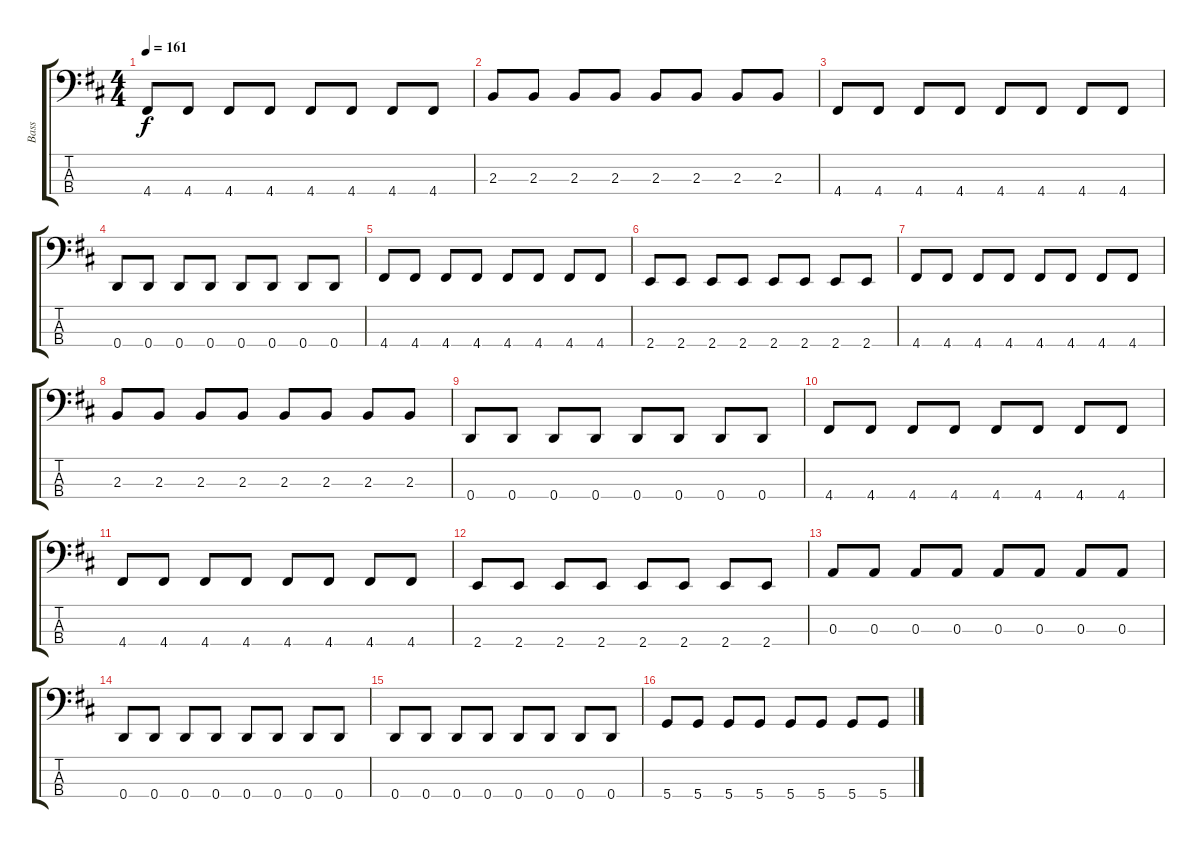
\track ("Bass" "Bass") {instrument acousticguitarsteel}
\staff {score tabs}
\tuning (G2 D2 A1 D1) {hide}
\ts (4 4)
\tempo 161
\clef f4
\ks d
4.4.8{dy f} 4.4.8 4.4.8 4.4.8 4.4.8 4.4.8 4.4.8 4.4.8 |
2.3.8 2.3.8 2.3.8 2.3.8 2.3.8 2.3.8 2.3.8 2.3.8 |
4.4.8 4.4.8 4.4.8 4.4.8 4.4.8 4.4.8 4.4.8 4.4.8 |
0.4.8 0.4.8 0.4.8 0.4.8 0.4.8 0.4.8 0.4.8 0.4.8 |
4.4.8 4.4.8 4.4.8 4.4.8 4.4.8 4.4.8 4.4.8 4.4.8 |
2.4.8 2.4.8 2.4.8 2.4.8 2.4.8 2.4.8 2.4.8 2.4.8 |
4.4.8 4.4.8 4.4.8 4.4.8 4.4.8 4.4.8 4.4.8 4.4.8 |
2.3.8 2.3.8 2.3.8 2.3.8 2.3.8 2.3.8 2.3.8 2.3.8 |
0.4.8 0.4.8 0.4.8 0.4.8 0.4.8 0.4.8 0.4.8 0.4.8 |
4.4.8 4.4.8 4.4.8 4.4.8 4.4.8 4.4.8 4.4.8 4.4.8 |
4.4.8 4.4.8 4.4.8 4.4.8 4.4.8 4.4.8 4.4.8 4.4.8 |
2.4.8 2.4.8 2.4.8 2.4.8 2.4.8 2.4.8 2.4.8 2.4.8 |
0.3.8 0.3.8 0.3.8 0.3.8 0.3.8 0.3.8 0.3.8 0.3.8 |
0.4.8 0.4.8 0.4.8 0.4.8 0.4.8 0.4.8 0.4.8 0.4.8 |
0.4.8 0.4.8 0.4.8 0.4.8 0.4.8 0.4.8 0.4.8 0.4.8 |
5.4.8 5.4.8 5.4.8 5.4.8 5.4.8 5.4.8 5.4.8 5.4.8
